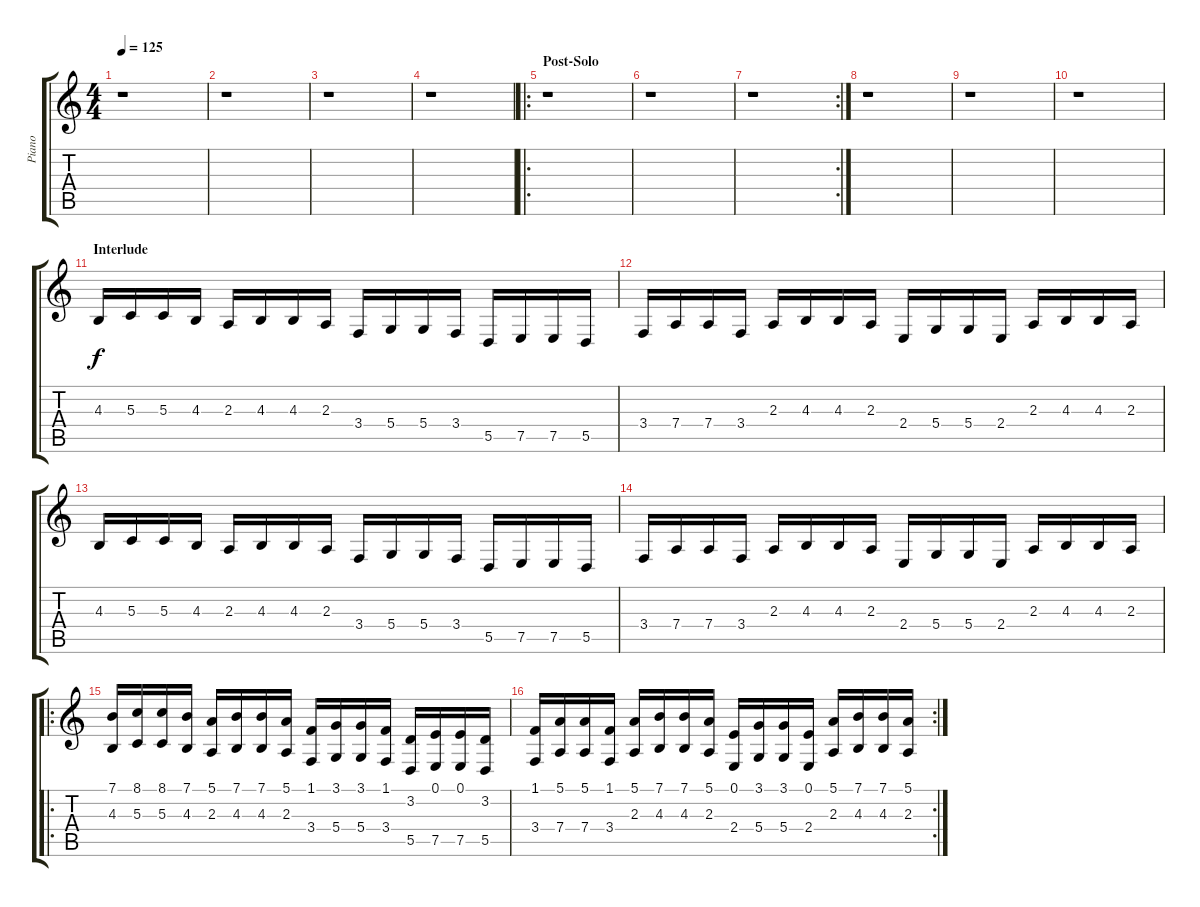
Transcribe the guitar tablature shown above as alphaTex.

\track ("Piano" "Piano") {instrument brightacousticpiano}
\staff {score tabs}
\tuning (E4 B3 G3 D3 A2 E2) {hide}
\ts (4 4)
\tempo 125
\clef g2
\ks c
r.1{dy f} |
r.1 |
r.1 |
r.1 |
\ro
\section ("" "Post-Solo")
r.1 |
r.1 |
\rc 2
r.1 |
r.1 |
r.1 |
r.1 |
\section ("" "Interlude")
4.3.16 5.3.16 5.3.16 4.3.16 2.3.16 4.3.16 4.3.16 2.3.16 3.4.16 5.4.16 5.4.16 3.4.16 5.5.16 7.5.16 7.5.16 5.5.16 |
3.4.16 7.4.16 7.4.16 3.4.16 2.3.16 4.3.16 4.3.16 2.3.16 2.4.16 5.4.16 5.4.16 2.4.16 2.3.16 4.3.16 4.3.16 2.3.16 |
4.3.16 5.3.16 5.3.16 4.3.16 2.3.16 4.3.16 4.3.16 2.3.16 3.4.16 5.4.16 5.4.16 3.4.16 5.5.16 7.5.16 7.5.16 5.5.16 |
3.4.16 7.4.16 7.4.16 3.4.16 2.3.16 4.3.16 4.3.16 2.3.16 2.4.16 5.4.16 5.4.16 2.4.16 2.3.16 4.3.16 4.3.16 2.3.16 |
\ro
(7.1 4.3).16 (8.1 5.3).16 (8.1 5.3).16 (7.1 4.3).16 (5.1 2.3).16 (7.1 4.3).16 (7.1 4.3).16 (5.1 2.3).16 (1.1 3.4).16 (3.1 5.4).16 (3.1 5.4).16 (1.1 3.4).16 (3.2 5.5).16 (0.1 7.5).16 (0.1 7.5).16 (3.2 5.5).16 |
\rc 2
(1.1 3.4).16 (5.1 7.4).16 (5.1 7.4).16 (1.1 3.4).16 (5.1 2.3).16 (7.1 4.3).16 (7.1 4.3).16 (5.1 2.3).16 (0.1 2.4).16 (3.1 5.4).16 (3.1 5.4).16 (0.1 2.4).16 (5.1 2.3).16 (7.1 4.3).16 (7.1 4.3).16 (5.1 2.3).16
